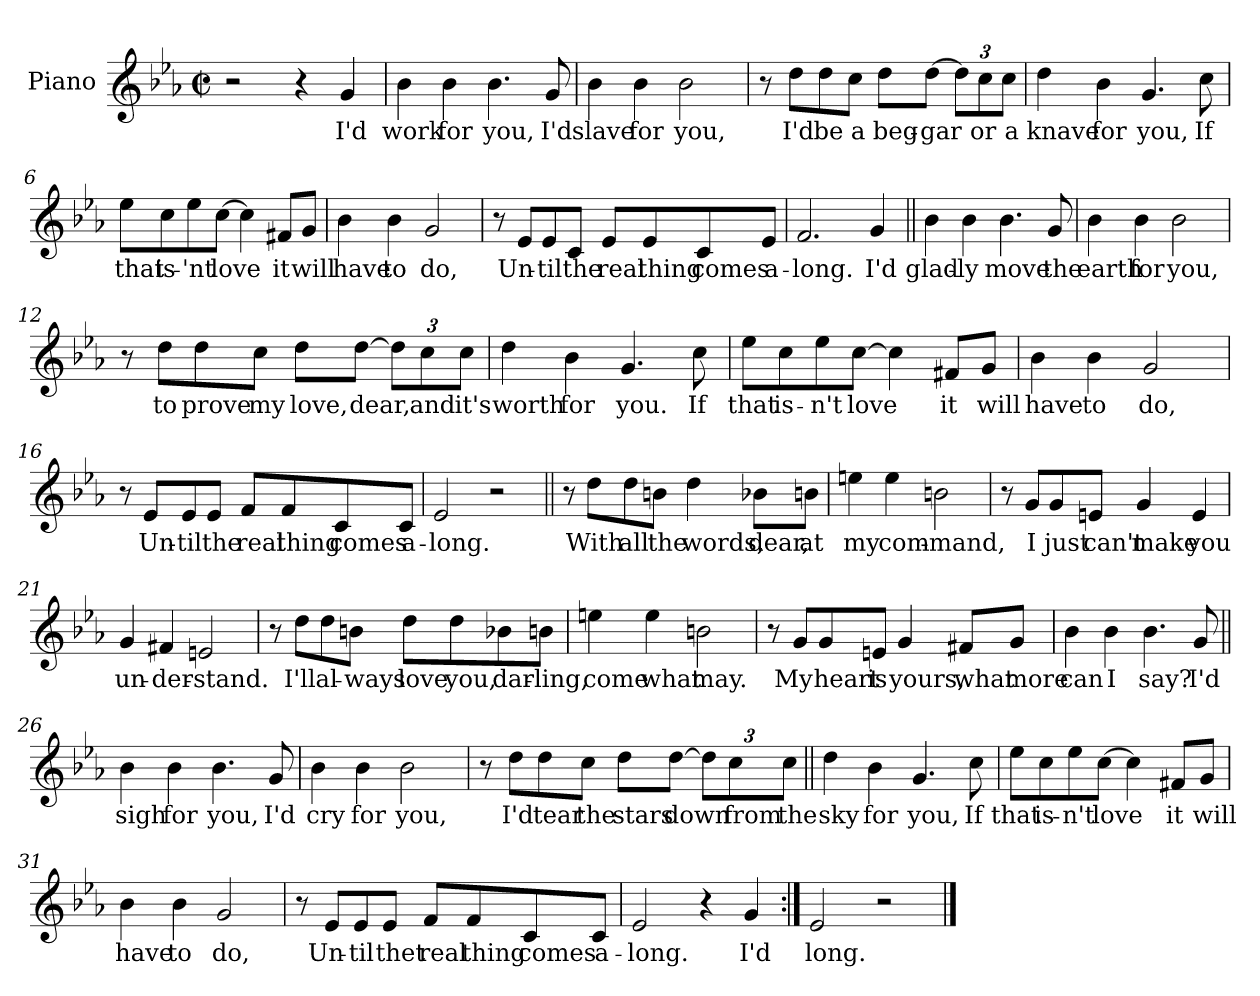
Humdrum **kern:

**kern	**text
*part1	*part1
*staff1	*staff1
*I"Piano	*
*I'Pno.	*
*clefG2	*
*k[b-e-a-]	*
*E-:	*
*M2/2	*
*met(c|)	*
=1	=1
2r	.
4r	.
4g/	I'd
=2	=2
4b-\	work
4b-\	for
4.b-\	you,
8g/	I'd
=3	=3
4b-\	slave
4b-\	for
2b-\	you,
=4	=4
8r	.
8dd\L	I'd
8dd\	be
8cc\J	a
8dd\L	beg-
[8dd\J	-gar
*Xbrackettup	*
12dd\L]	.
12cc\	or
12cc\J	a
!!LO:LB:g=z
=5	=5
4dd\	knave
4b-\	for
4.g/	you,
8cc\	If
=6	=6
8ee-\L	that
8cc\	is-
8ee-\	-'nt
[8cc\J	love
4cc\]	.
8f#X/L	it
8g/J	will
=7	=7
4b-\	have
4b-\	to
2g/	do,
=8	=8
8r	.
8e-/L	Un-
8e-/	-til
8c/J	the
8e-/L	real
8e-/	thing
8c/	comes
8e-/J	a-
!!LO:LB:g=z
=9	=9
2.f/	-long.
4g/	I'd
=10||	=10||
4b-\	glad-
4b-\	-ly
4.b-\	move
8g/	the
=11	=11
4b-\	earth
4b-\	for
2b-\	you,
=12	=12
8r	.
8dd\L	to
8dd\	prove
8cc\J	my
8dd\L	love,
[8dd\J	dear,
12dd\L]	.
12cc\	and
12cc\J	it's
!!LO:LB:g=z
=13	=13
4dd\	worth
4b-\	for
4.g/	you.
8cc\	If
=14	=14
8ee-\L	that
8cc\	is-
8ee-\	-n't
[8cc\J	love
4cc\]	.
8f#X/L	it
8g/J	will
=15	=15
4b-\	have
4b-\	to
2g/	do,
!!LO:LB:g=z
=16	=16
8r	.
8e-/L	Un-
8e-/	-til
8e-/J	the
8f/L	real
8f/	thing
8c/	comes
8c/J	a-
=17	=17
2e-/	-long.
2r	.
=18||	=18||
8r	.
8dd\L	With
8dd\	all
8bn\J	the
4dd\	words,
8b-X\L	dear,
8bn\J	at
!!LO:LB:g=z
=19	=19
4een\	my
4ee\	com-
2bn\	-mand,
=20	=20
8r	.
8g/L	I
8g/	just
8en/J	can't
4g/	make
4e/	you
=21	=21
4g/	un-
4f#X/	-der-
2en/	-stand.
!!LO:LB:g=z
=22	=22
8r	.
8dd\L	I'll
8dd\	al-
8bn\J	-ways
8dd\L	love
8dd\	you,
8b-X\	dar-
8bn\J	-ling,
=23	=23
4een\	come
4ee\	what
2bn\	may.
=24	=24
8r	.
8g/L	My
8g/	heart
8en/J	is
4g/	yours,
8f#X/L	what
8g/J	more
!!LO:LB:g=z
=25	=25
4b-\	can
4b-\	I
4.b-\	say?
8g/	I'd
=26||	=26||
4b-\	sigh
4b-\	for
4.b-\	you,
8g/	I'd
=27	=27
4b-\	cry
4b-\	for
2b-\	you,
=28	=28
8r	.
8dd\L	I'd
8dd\	tear
8cc\J	the
8dd\L	stars
[8dd\J	down
12dd\L]	.
12cc\	from
12cc\J	the
!!LO:PB:g=z
=29||	=29||
4dd\	sky
4b-\	for
4.g/	you,
8cc\	If
=30	=30
8ee-\L	that
8cc\	is-
8ee-\	-n't
[8cc\J	love
4cc\]	.
8f#X/L	it
8g/J	will
=31	=31
4b-\	have
4b-\	to
2g/	do,
!!LO:LB:g=z
=32	=32
8r	.
8e-/L	Un-
8e-/	-til
8e-/J	thet
8f/L	real
8f/	thing
8c/	comes
8c/J	a-
=33	=33
2e-/	-long.
4r	.
4g/	I'd
=34:|!	=34:|!
2e-/	long.
2r	.
==	==
*-	*-
